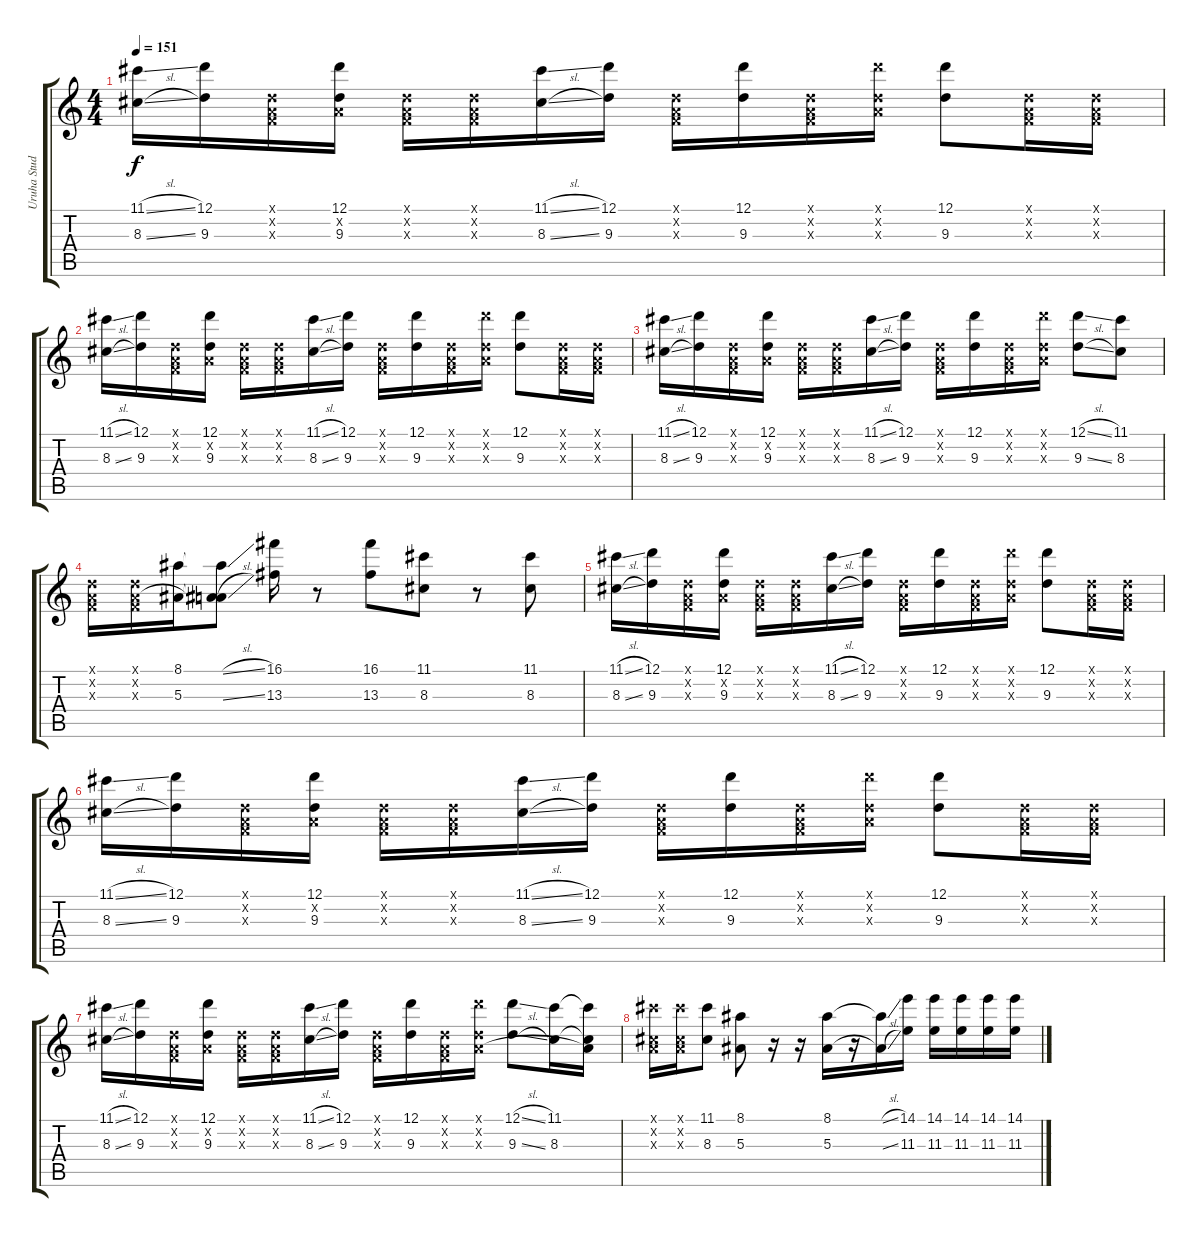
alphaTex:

\track ("Uruha Studio" "Uruha Stud") {instrument overdrivenguitar}
\staff {score tabs}
\tuning (D4 A3 F3 C3 G2 D2) {hide}
\ts (4 4)
\tempo 151
\clef g2
\ks c
(11.1{sl} 8.3{sl}).16{dy f} (12.1 9.3).16 (0.1{x} 0.2{x} 0.3{x}).16 (12.1 0.2{x} 9.3).16 (0.1{x} 0.2{x} 0.3{x}).16 (0.1{x} 0.2{x} 0.3{x}).16 (11.1{sl} 8.3{sl}).16 (12.1 9.3).16 (0.1{x} 0.2{x} 0.3{x}).16 (12.1 9.3).16 (0.1{x} 0.2{x} 0.3{x}).16 (12.1{x} 0.2{x} 9.3{x}).16 (12.1 9.3).8 (0.1{x} 0.2{x} 0.3{x}).16 (0.1{x} 0.2{x} 0.3{x}).16 |
(11.1{sl} 8.3{sl}).16 (12.1 9.3).16 (0.1{x} 0.2{x} 0.3{x}).16 (12.1 0.2{x} 9.3).16 (0.1{x} 0.2{x} 0.3{x}).16 (0.1{x} 0.2{x} 0.3{x}).16 (11.1{sl} 8.3{sl}).16 (12.1 9.3).16 (0.1{x} 0.2{x} 0.3{x}).16 (12.1 9.3).16 (0.1{x} 0.2{x} 0.3{x}).16 (12.1{x} 0.2{x} 9.3{x}).16 (12.1 9.3).8 (0.1{x} 0.2{x} 0.3{x}).16 (0.1{x} 0.2{x} 0.3{x}).16 |
(11.1{sl} 8.3{sl}).16 (12.1 9.3).16 (0.1{x} 0.2{x} 0.3{x}).16 (12.1 0.2{x} 9.3).16 (0.1{x} 0.2{x} 0.3{x}).16 (0.1{x} 0.2{x} 0.3{x}).16 (11.1{sl} 8.3{sl}).16 (12.1 9.3).16 (0.1{x} 0.2{x} 0.3{x}).16 (12.1 9.3).16 (0.1{x} 0.2{x} 0.3{x}).16 (12.1{x} 0.2{x} 9.3{x}).16 (12.1{sl} 9.3{sl}).8 (11.1 8.3).8 |
(0.1{x} 0.2{x} 0.3{x}).16 (0.1{x} 0.2{x} 0.3{x}).16 (8.1 5.3).16 (8.1{sl t} 0.2{t} 5.3{sl t}).8 (16.1 13.3).16 r.8 (16.1 13.3).8 (11.1 8.3).8 r.8 (11.1 8.3).8 |
(11.1{sl} 8.3{sl}).16 (12.1 9.3).16 (0.1{x} 0.2{x} 0.3{x}).16 (12.1 0.2{x} 9.3).16 (0.1{x} 0.2{x} 0.3{x}).16 (0.1{x} 0.2{x} 0.3{x}).16 (11.1{sl} 8.3{sl}).16 (12.1 9.3).16 (0.1{x} 0.2{x} 0.3{x}).16 (12.1 9.3).16 (0.1{x} 0.2{x} 0.3{x}).16 (12.1{x} 0.2{x} 9.3{x}).16 (12.1 9.3).8 (0.1{x} 0.2{x} 0.3{x}).16 (0.1{x} 0.2{x} 0.3{x}).16 |
(11.1{sl} 8.3{sl}).16 (12.1 9.3).16 (0.1{x} 0.2{x} 0.3{x}).16 (12.1 0.2{x} 9.3).16 (0.1{x} 0.2{x} 0.3{x}).16 (0.1{x} 0.2{x} 0.3{x}).16 (11.1{sl} 8.3{sl}).16 (12.1 9.3).16 (0.1{x} 0.2{x} 0.3{x}).16 (12.1 9.3).16 (0.1{x} 0.2{x} 0.3{x}).16 (12.1{x} 0.2{x} 9.3{x}).16 (12.1 9.3).8 (0.1{x} 0.2{x} 0.3{x}).16 (0.1{x} 0.2{x} 0.3{x}).16 |
(11.1{sl} 8.3{sl}).16 (12.1 9.3).16 (0.1{x} 0.2{x} 0.3{x}).16 (12.1 0.2{x} 9.3).16 (0.1{x} 0.2{x} 0.3{x}).16 (0.1{x} 0.2{x} 0.3{x}).16 (11.1{sl} 8.3{sl}).16 (12.1 9.3).16 (0.1{x} 0.2{x} 0.3{x}).16 (12.1 9.3).16 (0.1{x} 0.2{x} 0.3{x}).16 (12.1{x} 0.2{x} 9.3{x}).16 (12.1{sl} 9.3{sl}).8 (11.1 8.3).16 (11.1{t} 0.2{t} 8.3{t}).16 |
(11.1{x} 0.2{x} 8.3{x}).16 (11.1{x} 0.2{x} 8.3{x}).16 (11.1 8.3).8 (8.1 5.3).8 r.16 r.16 (8.1 5.3).16 r.16 (8.1{sl t} 5.3{sl t}).16 (14.1 11.3).16 (14.1 11.3).16 (14.1 11.3).16 (14.1 11.3).16 (14.1 11.3).16
